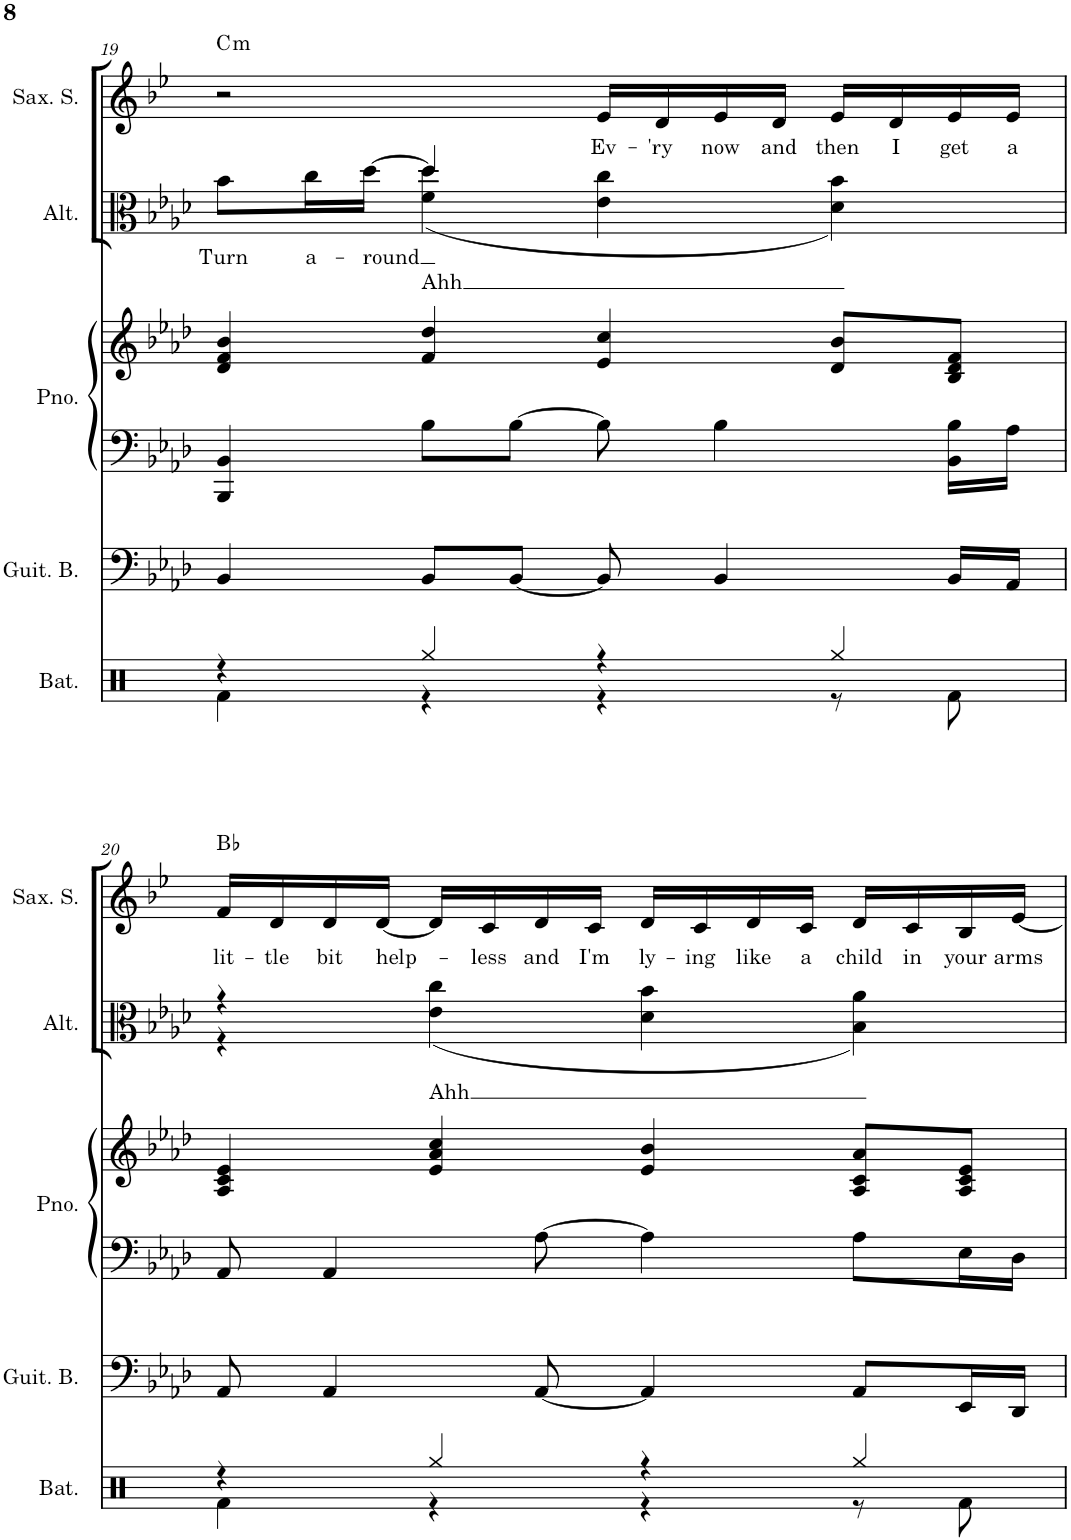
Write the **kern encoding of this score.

**kern	**kern	**kern	**kern	**kern	**text	**text	**kern	**text	**harte
*part5	*part4	*part3	*part3	*part2	*part2	*part2	*part1	*part1	*part1
*staff6	*staff5	*staff4	*staff3	*staff2	*staff2	*staff2	*staff1	*staff1	*
*I"Set de batterie	*I"Guitare basse	*I"Piano	*	*I"Altos	*	*	*I"Saxophone soprano	*	*
*I'Bat.	*I'Guit. B.	*I'Pno.	*	*I'Alt.	*	*	*I'Sax. S.	*	*
!!LO:PB:g=z
*clefX	*clefF4	*clefF4	*clefG2	*clefC3	*	*	*clefG2	*	*
*	*Trd7c12	*	*	*	*	*	*Trd1c2	*	*
*k[]	*k[b-e-a-d-]	*k[b-e-a-d-]	*k[b-e-a-d-]	*k[b-e-a-d-]	*	*	*k[b-e-]	*	*
*M4/4	*M4/4	*M4/4	*M4/4	*M4/4	*	*	*M4/4	*	*
=19	=19	=19	=19	=19	=19	=19	=19	=19	=19
*^	*	*	*	*	*	*	*	*	*
!	!	!	!	!	!	!LO:LY:b	!	!	!	!LO:H:kt=m
*	*	*	*	*	*^	*	*	*	*	*
4r	4Rf\	4BB-/	4BBB-/ 4BB-/	4d-/ 4f/ 4b-/	8b-\L	4ryy	Turn	.	2r	.	C:min
!	!	!	!	!	!	!	!LO:LY:b	!	!	!	!
.	.	.	.	.	16cc\L	.	a-	.	.	.	.
!	!	!	!	!	!	!	!LO:LY:b	!	!	!	!
.	.	.	.	.	[16dd-\JJ	.	-round	.	.	.	.
!	!	!	!	!	!	!	!	!LO:LY:b	!	!	!
4Rgg/	4r	8BB-/L	8B-\L	4f/ 4dd-/	4dd-/]	(4f\ 4dd-\	.	Ahh	.	.	.
.	.	[8BB-/J	[8B-\J	.	.	.	.	.	.	.	.
!	!	!	!	!	!	!	!	!	!	!LO:LY:b	!
4r	4r	8BB-/]	8B-\]	4e-/ 4cc/	4ryy	4e-\ 4cc\	.	.	16e-/LL	Ev-	.
!	!	!	!	!	!	!	!	!	!	!LO:LY:b	!
.	.	.	.	.	.	.	.	.	16d/	-'ry	.
!	!	!	!	!	!	!	!	!	!	!LO:LY:b	!
.	.	4BB-/	4B-\	.	.	.	.	.	16e-/	now	.
!	!	!	!	!	!	!	!	!	!	!LO:LY:b	!
.	.	.	.	.	.	.	.	.	16d/JJ	and	.
!	!	!	!	!	!	!	!	!	!	!LO:LY:b	!
4Rgg/	8r	.	.	8d-/ 8b-/L	4ryy	4d-\ 4b-\)	.	.	16e-/LL	then	.
!	!	!	!	!	!	!	!	!	!	!LO:LY:b	!
.	.	.	.	.	.	.	.	.	16d/	I	.
!	!	!	!	!	!	!	!	!	!	!LO:LY:b	!
.	8Rf\	16BB-/LL	16BB-\ 16B-\LL	8B-/ 8d-/ 8f/J	.	.	.	.	16e-/	get	.
!	!	!	!	!	!	!	!	!	!	!LO:LY:b	!
.	.	16AA-/JJ	16A-\JJ	.	.	.	.	.	16e-/JJ	a	.
!!LO:LB:g=z
=20	=20	=20	=20	=20	=20	=20	=20	=20	=20	=20	=20
!	!	!	!	!	!	!	!	!	!	!LO:LY:b	!
4r	4Rf\	8AA-/	8AA-/	4A-/ 4c/ 4e-/	4r	4r	.	.	16f/LL	lit-	Bb:maj
!	!	!	!	!	!	!	!	!	!	!LO:LY:b	!
.	.	.	.	.	.	.	.	.	16d/	-tle	.
!	!	!	!	!	!	!	!	!	!	!LO:LY:b	!
.	.	4AA-/	4AA-/	.	.	.	.	.	16d/	bit	.
!	!	!	!	!	!	!	!	!	!	!LO:LY:b	!
.	.	.	.	.	.	.	.	.	[16d/JJ	help-	.
!	!	!	!	!	!	!	!	!LO:LY:b	!	!	!
4Rgg/	4r	.	.	4e-/ 4a-/ 4cc/	4ryy	(4e-\ 4cc\	.	Ahh	16d/LL]	.	.
!	!	!	!	!	!	!	!	!	!	!LO:LY:b	!
.	.	.	.	.	.	.	.	.	16c/	-less	.
!	!	!	!	!	!	!	!	!	!	!LO:LY:b	!
.	.	[8AA-/	[8A-\	.	.	.	.	.	16d/	and	.
!	!	!	!	!	!	!	!	!	!	!LO:LY:b	!
.	.	.	.	.	.	.	.	.	16c/JJ	I'm	.
!	!	!	!	!	!	!	!	!	!	!LO:LY:b	!
4r	4r	4AA-/]	4A-\]	4e-/ 4b-/	4ryy	4d-\ 4b-\	.	.	16d/LL	ly-	.
!	!	!	!	!	!	!	!	!	!	!LO:LY:b	!
.	.	.	.	.	.	.	.	.	16c/	-ing	.
!	!	!	!	!	!	!	!	!	!	!LO:LY:b	!
.	.	.	.	.	.	.	.	.	16d/	like	.
!	!	!	!	!	!	!	!	!	!	!LO:LY:b	!
.	.	.	.	.	.	.	.	.	16c/JJ	a	.
!	!	!	!	!	!	!	!	!	!	!LO:LY:b	!
4Rgg/	8r	8AA-/L	8A-\L	8A-/ 8c/ 8a-/L	4ryy	4B-\ 4a-\)	.	.	16d/LL	child	.
!	!	!	!	!	!	!	!	!	!	!LO:LY:b	!
.	.	.	.	.	.	.	.	.	16c/	in	.
!	!	!	!	!	!	!	!	!	!	!LO:LY:b	!
.	8Rf\	16EE-/L	16E-\L	8A-/ 8c/ 8e-/J	.	.	.	.	16B-/	your	.
!	!	!	!	!	!	!	!	!	!	!LO:LY:b	!
.	.	16DD-/JJ	16D-\JJ	.	.	.	.	.	[16e-/JJ	arms	.
*v	*v	*	*	*	*v	*v	*	*	*	*	*
=	=	=	=	=	=	=	=	=	=
*-	*-	*-	*-	*-	*-	*-	*-	*-	*-
